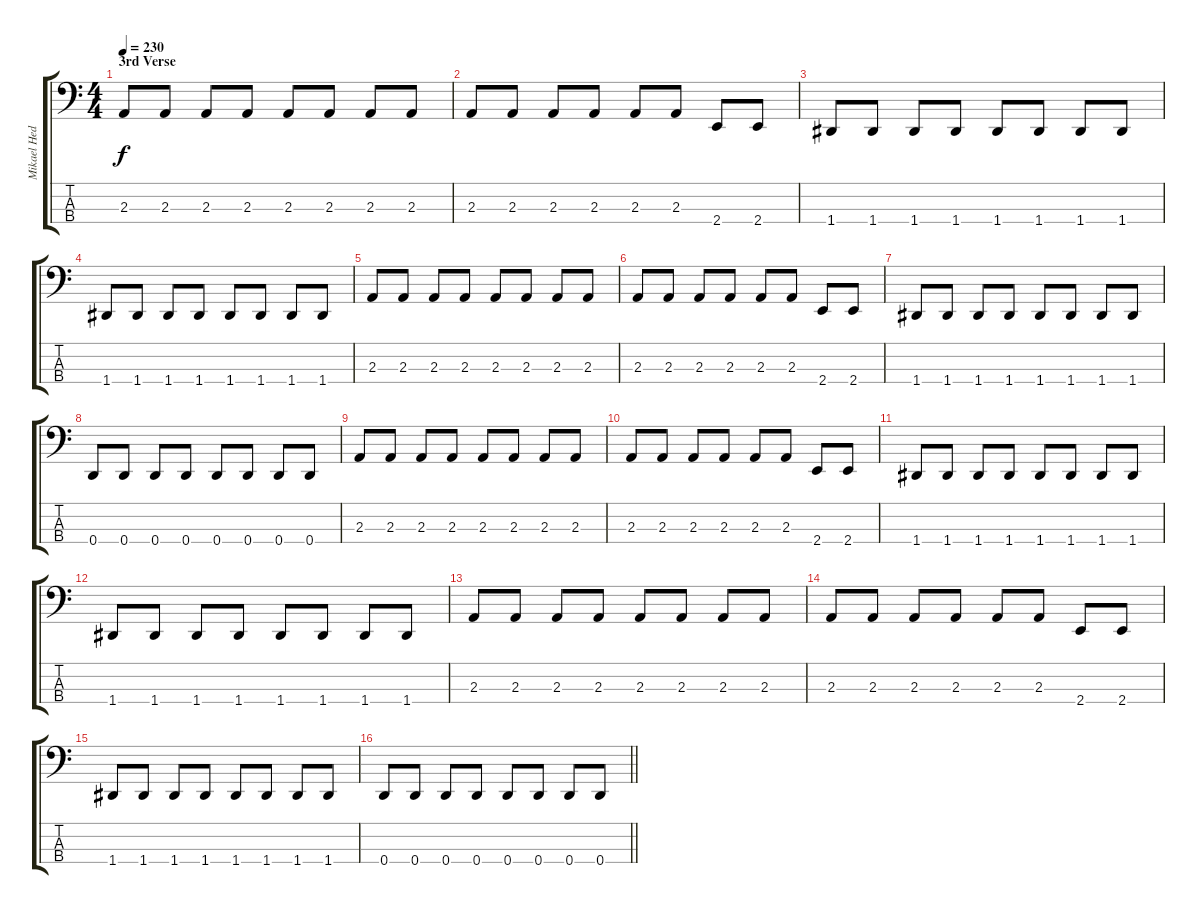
\track ("Mikael Hedlund" "Mikael Hed") {instrument electricbassfinger}
\staff {score tabs}
\tuning (F2 C2 G1 D1) {hide}
\ts (4 4)
\section ("" "3rd Verse")
\tempo 230
\clef f4
\ks c
2.3.8{dy f} 2.3.8 2.3.8 2.3.8 2.3.8 2.3.8 2.3.8 2.3.8 |
2.3.8 2.3.8 2.3.8 2.3.8 2.3.8 2.3.8 2.4.8 2.4.8 |
1.4.8 1.4.8 1.4.8 1.4.8 1.4.8 1.4.8 1.4.8 1.4.8 |
1.4.8 1.4.8 1.4.8 1.4.8 1.4.8 1.4.8 1.4.8 1.4.8 |
2.3.8 2.3.8 2.3.8 2.3.8 2.3.8 2.3.8 2.3.8 2.3.8 |
2.3.8 2.3.8 2.3.8 2.3.8 2.3.8 2.3.8 2.4.8 2.4.8 |
1.4.8 1.4.8 1.4.8 1.4.8 1.4.8 1.4.8 1.4.8 1.4.8 |
0.4.8 0.4.8 0.4.8 0.4.8 0.4.8 0.4.8 0.4.8 0.4.8 |
2.3.8 2.3.8 2.3.8 2.3.8 2.3.8 2.3.8 2.3.8 2.3.8 |
2.3.8 2.3.8 2.3.8 2.3.8 2.3.8 2.3.8 2.4.8 2.4.8 |
1.4.8 1.4.8 1.4.8 1.4.8 1.4.8 1.4.8 1.4.8 1.4.8 |
1.4.8 1.4.8 1.4.8 1.4.8 1.4.8 1.4.8 1.4.8 1.4.8 |
2.3.8 2.3.8 2.3.8 2.3.8 2.3.8 2.3.8 2.3.8 2.3.8 |
2.3.8 2.3.8 2.3.8 2.3.8 2.3.8 2.3.8 2.4.8 2.4.8 |
1.4.8 1.4.8 1.4.8 1.4.8 1.4.8 1.4.8 1.4.8 1.4.8 |
\barLineRight lightlight
0.4.8 0.4.8 0.4.8 0.4.8 0.4.8 0.4.8 0.4.8 0.4.8
